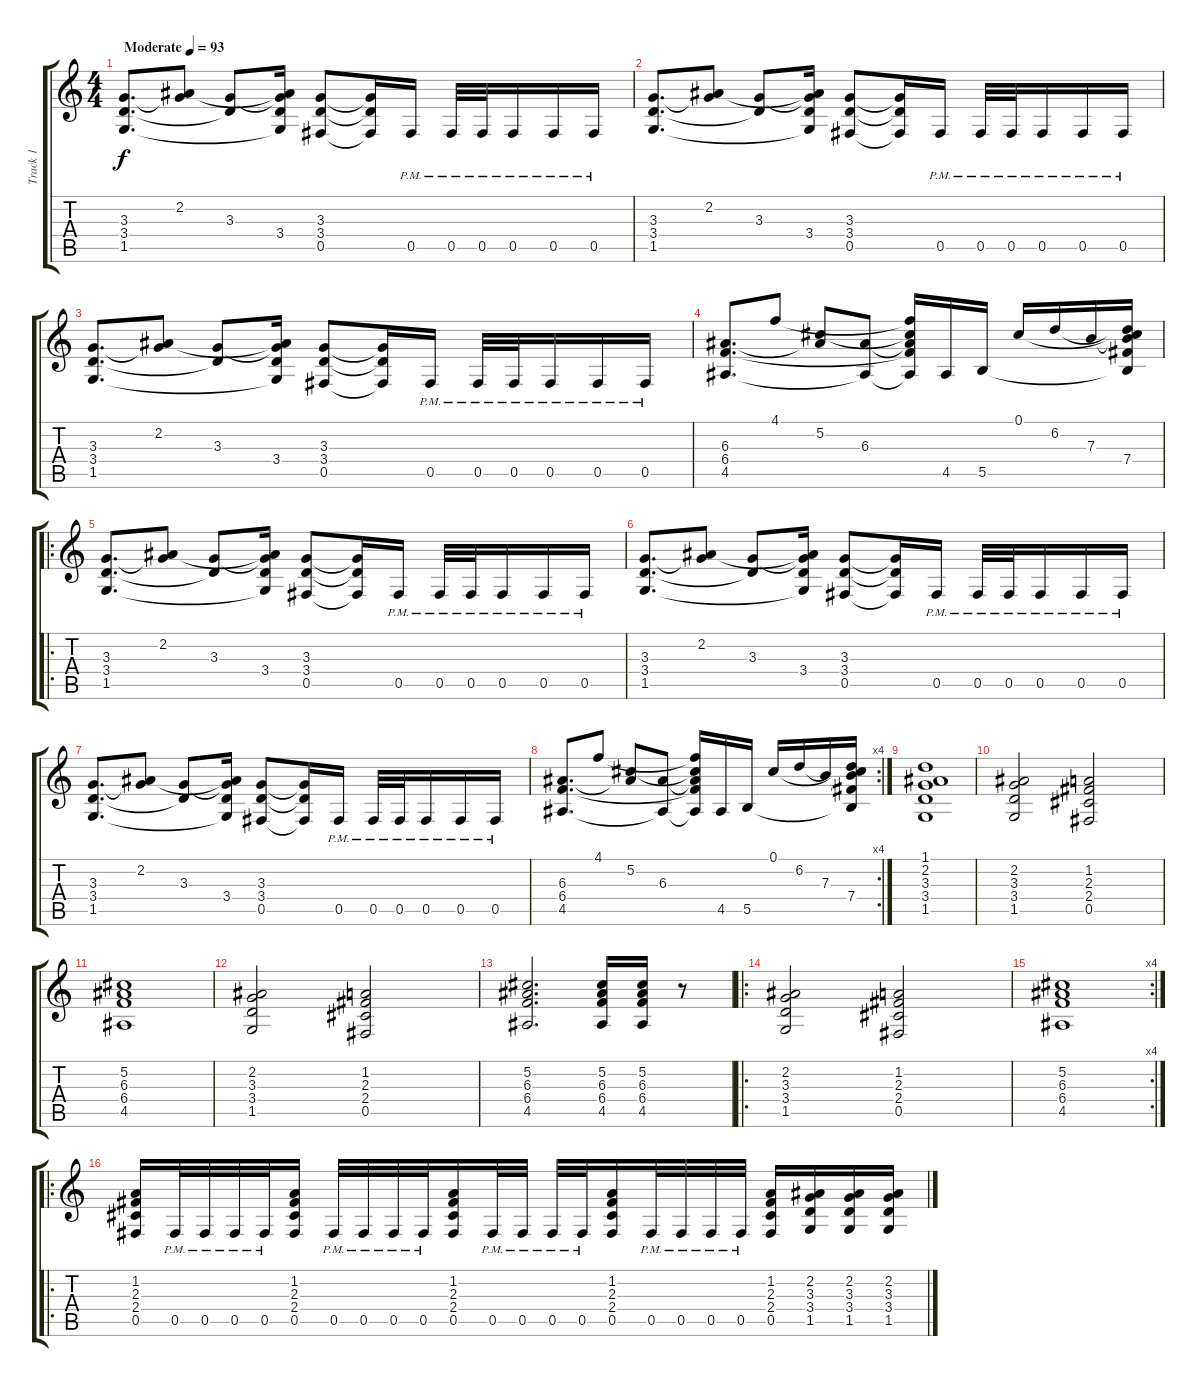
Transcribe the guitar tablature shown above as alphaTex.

\track ("Track 1" "Track 1") {instrument overdrivenguitar}
\staff {score tabs}
\tuning (Db4 Ab3 E3 B2 Gb2 B1) {hide}
\ts (4 4)
\tempo (93 "Moderate")
\clef g2
\ks c
(3.3 3.4 1.5).8{d dy f instrument overdrivenguitar} (2.2 3.3{t}).8 (3.3 3.4{t}).8 (2.2{t} 3.3{t} 3.4 1.5{t}).16 (3.3 3.4 0.5).8 (3.3{t} 3.4{t} 0.5{t}).16 0.5{pm}.16 0.5{pm}.32 0.5{pm}.32 0.5{pm}.16 0.5{pm}.16 0.5{pm}.16 |
(3.3 3.4 1.5).8{d} (2.2 3.3{t}).8 (3.3 3.4{t}).8 (2.2{t} 3.3{t} 3.4 1.5{t}).16 (3.3 3.4 0.5).8 (3.3{t} 3.4{t} 0.5{t}).16 0.5{pm}.16 0.5{pm}.32 0.5{pm}.32 0.5{pm}.16 0.5{pm}.16 0.5{pm}.16 |
(3.3 3.4 1.5).8{d} (2.2 3.3{t}).8 (3.3 3.4{t}).8 (2.2{t} 3.3{t} 3.4 1.5{t}).16 (3.3 3.4 0.5).8 (3.3{t} 3.4{t} 0.5{t}).16 0.5{pm}.16 0.5{pm}.32 0.5{pm}.32 0.5{pm}.16 0.5{pm}.16 0.5{pm}.16 |
(6.3 6.4 4.5).8{d} 4.1.8 (5.2 6.3{t}).8 (6.3 4.5{t}).8 (4.1{t} 5.2{t} 6.3{t} 6.4{t} 4.5{t}).16 4.5.16 5.5.16 0.1.16 6.2.16 7.3.16 (0.1{t} 6.2{t} 7.3{t} 7.4 5.5{t}).16 |
\ro
(3.3 3.4 1.5).8{d} (2.2 3.3{t}).8 (3.3 3.4{t}).8 (2.2{t} 3.3{t} 3.4 1.5{t}).16 (3.3 3.4 0.5).8 (3.3{t} 3.4{t} 0.5{t}).16 0.5{pm}.16 0.5{pm}.32 0.5{pm}.32 0.5{pm}.16 0.5{pm}.16 0.5{pm}.16 |
(3.3 3.4 1.5).8{d} (2.2 3.3{t}).8 (3.3 3.4{t}).8 (2.2{t} 3.3{t} 3.4 1.5{t}).16 (3.3 3.4 0.5).8 (3.3{t} 3.4{t} 0.5{t}).16 0.5{pm}.16 0.5{pm}.32 0.5{pm}.32 0.5{pm}.16 0.5{pm}.16 0.5{pm}.16 |
(3.3 3.4 1.5).8{d} (2.2 3.3{t}).8 (3.3 3.4{t}).8 (2.2{t} 3.3{t} 3.4 1.5{t}).16 (3.3 3.4 0.5).8 (3.3{t} 3.4{t} 0.5{t}).16 0.5{pm}.16 0.5{pm}.32 0.5{pm}.32 0.5{pm}.16 0.5{pm}.16 0.5{pm}.16 |
\rc 4
(6.3 6.4 4.5).8{d} 4.1.8 (5.2 6.3{t}).8 (6.3 4.5{t}).8 (4.1{t} 5.2{t} 6.3{t} 6.4{t} 4.5{t}).16 4.5.16 5.5.16 0.1.16 6.2.16 7.3.16 (0.1{t} 6.2{t} 7.3{t} 7.4 5.5{t}).16 |
(1.1 2.2 3.3 3.4 1.5).1 |
(2.2 3.3 3.4 1.5).2 (1.2 2.3 2.4 0.5).2 |
(5.2 6.3 6.4 4.5).1 |
(2.2 3.3 3.4 1.5).2 (1.2 2.3 2.4 0.5).2 |
(5.2 6.3 6.4 4.5).2{d} (5.2 6.3 6.4 4.5).16 (5.2 6.3 6.4 4.5).16 r.8 |
\ro
(2.2 3.3 3.4 1.5).2 (1.2 2.3 2.4 0.5).2 |
\rc 4
(5.2 6.3 6.4 4.5).1 |
\ro
(1.2 2.3 2.4 0.5).16 0.5{pm}.32 0.5{pm}.32 0.5{pm}.32 0.5{pm}.32 (1.2 2.3 2.4 0.5).16 0.5{pm}.32 0.5{pm}.32 0.5{pm}.32 0.5{pm}.32 (1.2 2.3 2.4 0.5).16 0.5{pm}.32 0.5{pm}.32 0.5{pm}.32 0.5{pm}.32 (1.2 2.3 2.4 0.5).16 0.5{pm}.32 0.5{pm}.32 0.5{pm}.32 0.5{pm}.32 (1.2 2.3 2.4 0.5).16 (2.2 3.3 3.4 1.5).16 (2.2 3.3 3.4 1.5).16 (2.2 3.3 3.4 1.5).16
